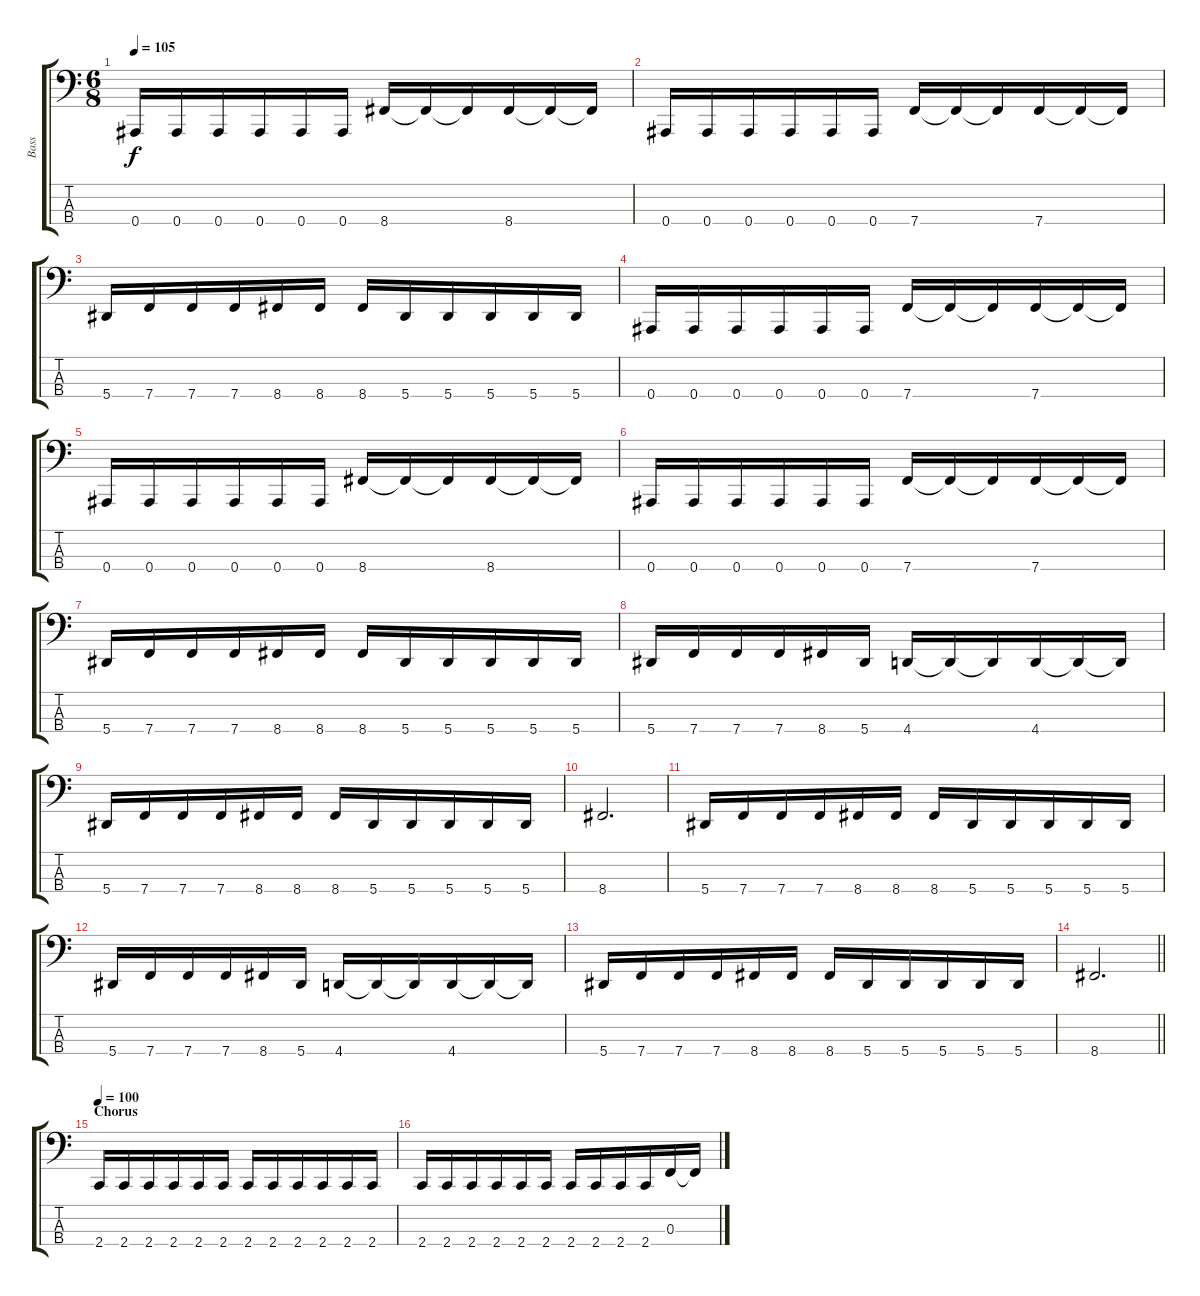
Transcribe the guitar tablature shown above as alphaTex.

\track ("Bass" "Bass") {instrument electricbassfinger}
\staff {score tabs}
\tuning (Eb2 Bb1 F1 Bb0) {hide}
\ts (6 8)
\tempo 105
\clef f4
\ks c
0.4.16{dy f} 0.4.16 0.4.16 0.4.16 0.4.16 0.4.16 8.4.16 8.4{t}.16 8.4{t}.16 8.4.16 8.4{t}.16 8.4{t}.16 |
0.4.16 0.4.16 0.4.16 0.4.16 0.4.16 0.4.16 7.4.16 7.4{t}.16 7.4{t}.16 7.4.16 7.4{t}.16 7.4{t}.16 |
5.4.16 7.4.16 7.4.16 7.4.16 8.4.16 8.4.16 8.4.16 5.4.16 5.4.16 5.4.16 5.4.16 5.4.16 |
0.4.16 0.4.16 0.4.16 0.4.16 0.4.16 0.4.16 7.4.16 7.4{t}.16 7.4{t}.16 7.4.16 7.4{t}.16 7.4{t}.16 |
0.4.16 0.4.16 0.4.16 0.4.16 0.4.16 0.4.16 8.4.16 8.4{t}.16 8.4{t}.16 8.4.16 8.4{t}.16 8.4{t}.16 |
0.4.16 0.4.16 0.4.16 0.4.16 0.4.16 0.4.16 7.4.16 7.4{t}.16 7.4{t}.16 7.4.16 7.4{t}.16 7.4{t}.16 |
5.4.16 7.4.16 7.4.16 7.4.16 8.4.16 8.4.16 8.4.16 5.4.16 5.4.16 5.4.16 5.4.16 5.4.16 |
5.4.16 7.4.16 7.4.16 7.4.16 8.4.16 5.4.16 4.4.16 4.4{t}.16 4.4{t}.16 4.4.16 4.4{t}.16 4.4{t}.16 |
5.4.16 7.4.16 7.4.16 7.4.16 8.4.16 8.4.16 8.4.16 5.4.16 5.4.16 5.4.16 5.4.16 5.4.16 |
8.4.2{d} |
5.4.16 7.4.16 7.4.16 7.4.16 8.4.16 8.4.16 8.4.16 5.4.16 5.4.16 5.4.16 5.4.16 5.4.16 |
5.4.16 7.4.16 7.4.16 7.4.16 8.4.16 5.4.16 4.4.16 4.4{t}.16 4.4{t}.16 4.4.16 4.4{t}.16 4.4{t}.16 |
5.4.16 7.4.16 7.4.16 7.4.16 8.4.16 8.4.16 8.4.16 5.4.16 5.4.16 5.4.16 5.4.16 5.4.16 |
\barLineRight lightlight
8.4.2{d} |
\section ("" "Chorus")
\tempo 100
2.4.16 2.4.16 2.4.16 2.4.16 2.4.16 2.4.16 2.4.16 2.4.16 2.4.16 2.4.16 2.4.16 2.4.16 |
2.4.16 2.4.16 2.4.16 2.4.16 2.4.16 2.4.16 2.4.16 2.4.16 2.4.16 2.4.16 0.3.16 0.3{t}.16
